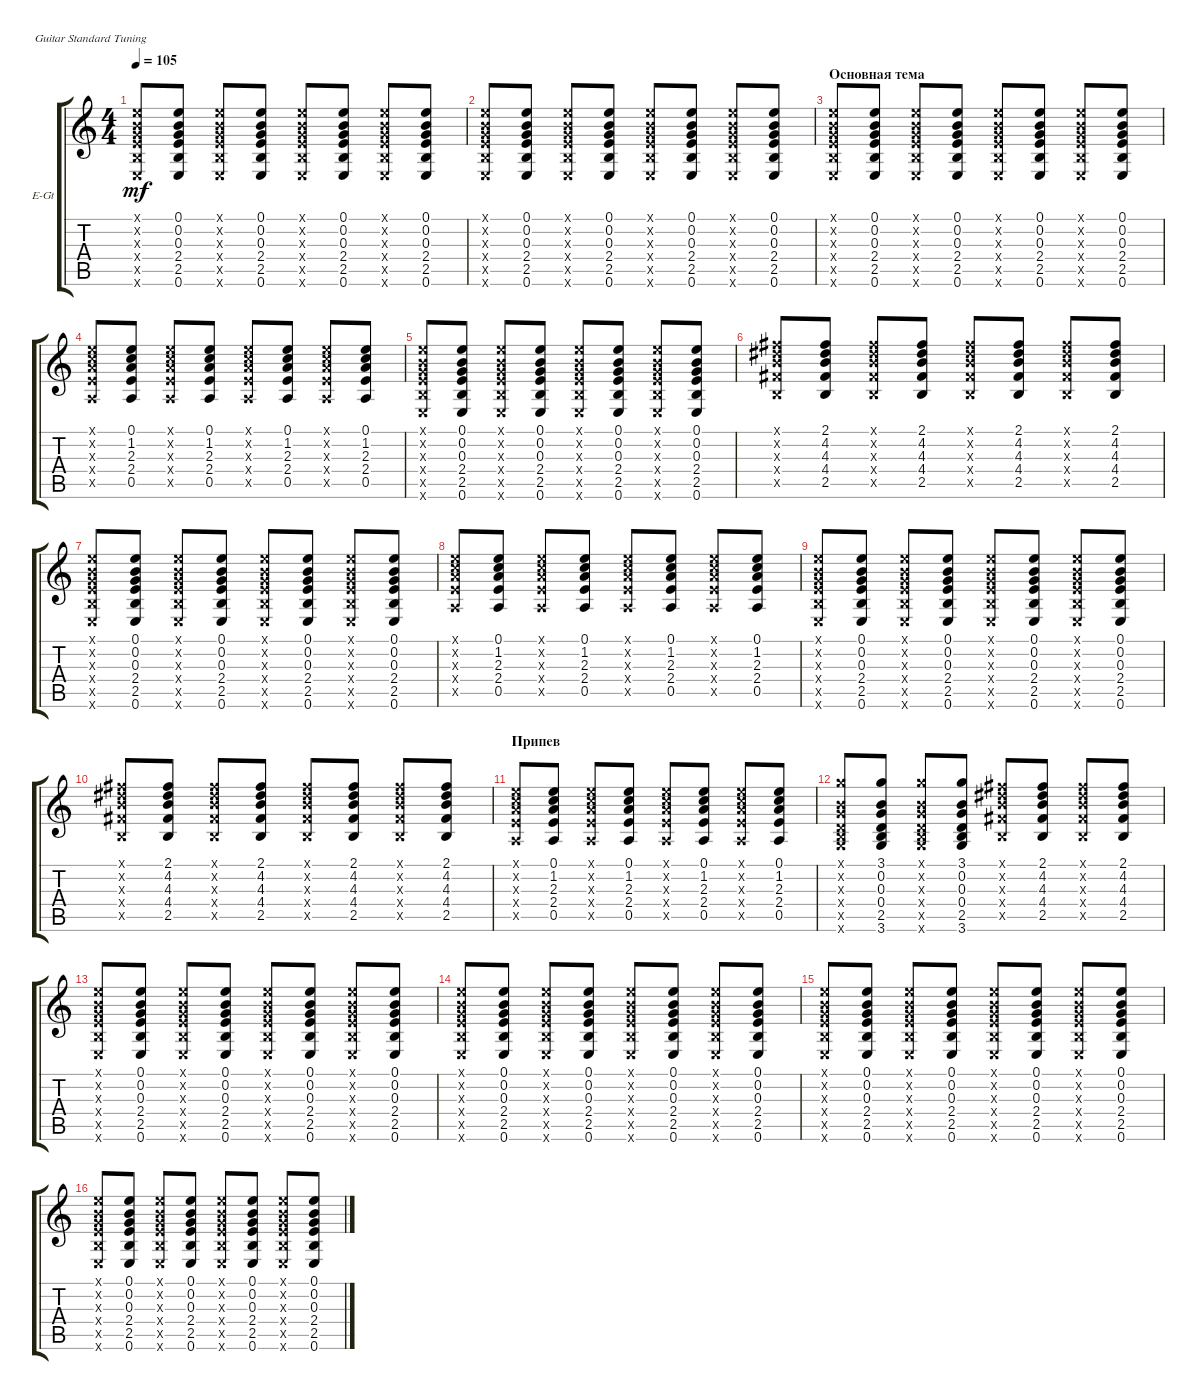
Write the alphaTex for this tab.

\defaultSystemsLayout 4
\bracketExtendMode groupsimilarinstruments
\firstSystemTrackNameOrientation horizontal
\otherSystemsTrackNameOrientation horizontal
\track ("Electric Guitar" "E-Gt") {instrument overdrivenguitar}
\staff {score tabs}
\tuning (E4 B3 G3 D3 A2 E2)
\ts (4 4)
\tempo 105
\clef g2
\ks c
(0.6{x} 2.5{x} 2.4{x} 0.3{x} 0.2{x} 0.1{x}).8{dy mf} (0.6 2.5 2.4 0.3 0.2 0.1).8 (0.6{x} 2.5{x} 2.4{x} 0.3{x} 0.2{x} 0.1{x}).8 (0.6 2.5 2.4 0.3 0.2 0.1).8 (0.6{x} 2.5{x} 2.4{x} 0.3{x} 0.2{x} 0.1{x}).8 (0.6 2.5 2.4 0.3 0.2 0.1).8 (0.6{x} 2.5{x} 2.4{x} 0.3{x} 0.2{x} 0.1{x}).8 (0.6 2.5 2.4 0.3 0.2 0.1).8 |
(0.6{x} 2.5{x} 2.4{x} 0.3{x} 0.2{x} 0.1{x}).8 (0.6 2.5 2.4 0.3 0.2 0.1).8 (0.6{x} 2.5{x} 2.4{x} 0.3{x} 0.2{x} 0.1{x}).8 (0.6 2.5 2.4 0.3 0.2 0.1).8 (0.6{x} 2.5{x} 2.4{x} 0.3{x} 0.2{x} 0.1{x}).8 (0.6 2.5 2.4 0.3 0.2 0.1).8 (0.6{x} 2.5{x} 2.4{x} 0.3{x} 0.2{x} 0.1{x}).8 (0.6 2.5 2.4 0.3 0.2 0.1).8 |
\section ("" "Основная тема")
(0.6{x} 2.5{x} 2.4{x} 0.3{x} 0.2{x} 0.1{x}).8 (0.6 2.5 2.4 0.3 0.2 0.1).8 (0.6{x} 2.5{x} 2.4{x} 0.3{x} 0.2{x} 0.1{x}).8 (0.6 2.5 2.4 0.3 0.2 0.1).8 (0.6{x} 2.5{x} 2.4{x} 0.3{x} 0.2{x} 0.1{x}).8 (0.6 2.5 2.4 0.3 0.2 0.1).8 (0.6{x} 2.5{x} 2.4{x} 0.3{x} 0.2{x} 0.1{x}).8 (0.6 2.5 2.4 0.3 0.2 0.1).8 |
(0.5{x} 2.4{x} 2.3{x} 1.2{x} 0.1{x}).8 (0.5 2.4 2.3 1.2 0.1).8 (0.5{x} 2.4{x} 2.3{x} 1.2{x} 0.1{x}).8 (0.5 2.4 2.3 1.2 0.1).8 (0.5{x} 2.4{x} 2.3{x} 1.2{x} 0.1{x}).8 (0.5 2.4 2.3 1.2 0.1).8 (0.5{x} 2.4{x} 2.3{x} 1.2{x} 0.1{x}).8 (0.5 2.4 2.3 1.2 0.1).8 |
(0.6{x} 2.5{x} 2.4{x} 0.3{x} 0.2{x} 0.1{x}).8 (0.6 2.5 2.4 0.3 0.2 0.1).8 (0.6{x} 2.5{x} 2.4{x} 0.3{x} 0.2{x} 0.1{x}).8 (0.6 2.5 2.4 0.3 0.2 0.1).8 (0.6{x} 2.5{x} 2.4{x} 0.3{x} 0.2{x} 0.1{x}).8 (0.6 2.5 2.4 0.3 0.2 0.1).8 (0.6{x} 2.5{x} 2.4{x} 0.3{x} 0.2{x} 0.1{x}).8 (0.6 2.5 2.4 0.3 0.2 0.1).8 |
(2.5{x} 4.4{x} 4.3{x} 4.2{x} 2.1{x}).8 (2.5 4.4 4.3 4.2 2.1).8 (2.5{x} 4.4{x} 4.3{x} 4.2{x} 2.1{x}).8 (2.5 4.4 4.3 4.2 2.1).8 (2.5{x} 4.4{x} 4.3{x} 4.2{x} 2.1{x}).8 (2.5 4.4 4.3 4.2 2.1).8 (2.5{x} 4.4{x} 4.3{x} 4.2{x} 2.1{x}).8 (2.5 4.4 4.3 4.2 2.1).8 |
(0.6{x} 2.5{x} 2.4{x} 0.3{x} 0.2{x} 0.1{x}).8 (0.6 2.5 2.4 0.3 0.2 0.1).8 (0.6{x} 2.5{x} 2.4{x} 0.3{x} 0.2{x} 0.1{x}).8 (0.6 2.5 2.4 0.3 0.2 0.1).8 (0.6{x} 2.5{x} 2.4{x} 0.3{x} 0.2{x} 0.1{x}).8 (0.6 2.5 2.4 0.3 0.2 0.1).8 (0.6{x} 2.5{x} 2.4{x} 0.3{x} 0.2{x} 0.1{x}).8 (0.6 2.5 2.4 0.3 0.2 0.1).8 |
(0.5{x} 2.4{x} 2.3{x} 1.2{x} 0.1{x}).8 (0.5 2.4 2.3 1.2 0.1).8 (0.5{x} 2.4{x} 2.3{x} 1.2{x} 0.1{x}).8 (0.5 2.4 2.3 1.2 0.1).8 (0.5{x} 2.4{x} 2.3{x} 1.2{x} 0.1{x}).8 (0.5 2.4 2.3 1.2 0.1).8 (0.5{x} 2.4{x} 2.3{x} 1.2{x} 0.1{x}).8 (0.5 2.4 2.3 1.2 0.1).8 |
(0.6{x} 2.5{x} 2.4{x} 0.3{x} 0.2{x} 0.1{x}).8 (0.6 2.5 2.4 0.3 0.2 0.1).8 (0.6{x} 2.5{x} 2.4{x} 0.3{x} 0.2{x} 0.1{x}).8 (0.6 2.5 2.4 0.3 0.2 0.1).8 (0.6{x} 2.5{x} 2.4{x} 0.3{x} 0.2{x} 0.1{x}).8 (0.6 2.5 2.4 0.3 0.2 0.1).8 (0.6{x} 2.5{x} 2.4{x} 0.3{x} 0.2{x} 0.1{x}).8 (0.6 2.5 2.4 0.3 0.2 0.1).8 |
(2.5{x} 4.4{x} 4.3{x} 4.2{x} 2.1{x}).8 (2.5 4.4 4.3 4.2 2.1).8 (2.5{x} 4.4{x} 4.3{x} 4.2{x} 2.1{x}).8 (2.5 4.4 4.3 4.2 2.1).8 (2.5{x} 4.4{x} 4.3{x} 4.2{x} 2.1{x}).8 (2.5 4.4 4.3 4.2 2.1).8 (2.5{x} 4.4{x} 4.3{x} 4.2{x} 2.1{x}).8 (2.5 4.4 4.3 4.2 2.1).8 |
\section ("" "Припев")
(0.5{x} 2.4{x} 2.3{x} 1.2{x} 0.1{x}).8 (0.5 2.4 2.3 1.2 0.1).8 (0.5{x} 2.4{x} 2.3{x} 1.2{x} 0.1{x}).8 (0.5 2.4 2.3 1.2 0.1).8 (0.5{x} 2.4{x} 2.3{x} 1.2{x} 0.1{x}).8 (0.5 2.4 2.3 1.2 0.1).8 (0.5{x} 2.4{x} 2.3{x} 1.2{x} 0.1{x}).8 (0.5 2.4 2.3 1.2 0.1).8 |
(3.6{x} 2.5{x} 3.1{x} 0.2{x} 0.3{x} 0.4{x}).8 (3.6 2.5 3.1 0.2 0.3 0.4).8 (3.6{x} 2.5{x} 3.1{x} 0.2{x} 0.3{x} 0.4{x}).8 (3.6 2.5 3.1 0.2 0.3 0.4).8 (4.2{x} 4.3{x} 4.4{x} 2.5{x} 2.1{x}).8 (4.2 4.3 4.4 2.5 2.1).8 (4.2{x} 4.3{x} 4.4{x} 2.5{x} 2.1{x}).8 (4.2 4.3 4.4 2.5 2.1).8 |
(0.6{x} 2.5{x} 2.4{x} 0.3{x} 0.2{x} 0.1{x}).8 (0.6 2.5 2.4 0.3 0.2 0.1).8 (0.6{x} 2.5{x} 2.4{x} 0.3{x} 0.2{x} 0.1{x}).8 (0.6 2.5 2.4 0.3 0.2 0.1).8 (0.6{x} 2.5{x} 2.4{x} 0.3{x} 0.2{x} 0.1{x}).8 (0.6 2.5 2.4 0.3 0.2 0.1).8 (0.6{x} 2.5{x} 2.4{x} 0.3{x} 0.2{x} 0.1{x}).8 (0.6 2.5 2.4 0.3 0.2 0.1).8 |
(0.6{x} 2.5{x} 2.4{x} 0.3{x} 0.2{x} 0.1{x}).8 (0.6 2.5 2.4 0.3 0.2 0.1).8 (0.6{x} 2.5{x} 2.4{x} 0.3{x} 0.2{x} 0.1{x}).8 (0.6 2.5 2.4 0.3 0.2 0.1).8 (0.6{x} 2.5{x} 2.4{x} 0.3{x} 0.2{x} 0.1{x}).8 (0.6 2.5 2.4 0.3 0.2 0.1).8 (0.6{x} 2.5{x} 2.4{x} 0.3{x} 0.2{x} 0.1{x}).8 (0.6 2.5 2.4 0.3 0.2 0.1).8 |
(0.6{x} 2.5{x} 2.4{x} 0.3{x} 0.2{x} 0.1{x}).8 (0.6 2.5 2.4 0.3 0.2 0.1).8 (0.6{x} 2.5{x} 2.4{x} 0.3{x} 0.2{x} 0.1{x}).8 (0.6 2.5 2.4 0.3 0.2 0.1).8 (0.6{x} 2.5{x} 2.4{x} 0.3{x} 0.2{x} 0.1{x}).8 (0.6 2.5 2.4 0.3 0.2 0.1).8 (0.6{x} 2.5{x} 2.4{x} 0.3{x} 0.2{x} 0.1{x}).8 (0.6 2.5 2.4 0.3 0.2 0.1).8 |
(0.6{x} 2.5{x} 2.4{x} 0.3{x} 0.2{x} 0.1{x}).8 (0.6 2.5 2.4 0.3 0.2 0.1).8 (0.6{x} 2.5{x} 2.4{x} 0.3{x} 0.2{x} 0.1{x}).8 (0.6 2.5 2.4 0.3 0.2 0.1).8 (0.6{x} 2.5{x} 2.4{x} 0.3{x} 0.2{x} 0.1{x}).8 (0.6 2.5 2.4 0.3 0.2 0.1).8 (0.6{x} 2.5{x} 2.4{x} 0.3{x} 0.2{x} 0.1{x}).8 (0.6 2.5 2.4 0.3 0.2 0.1).8
